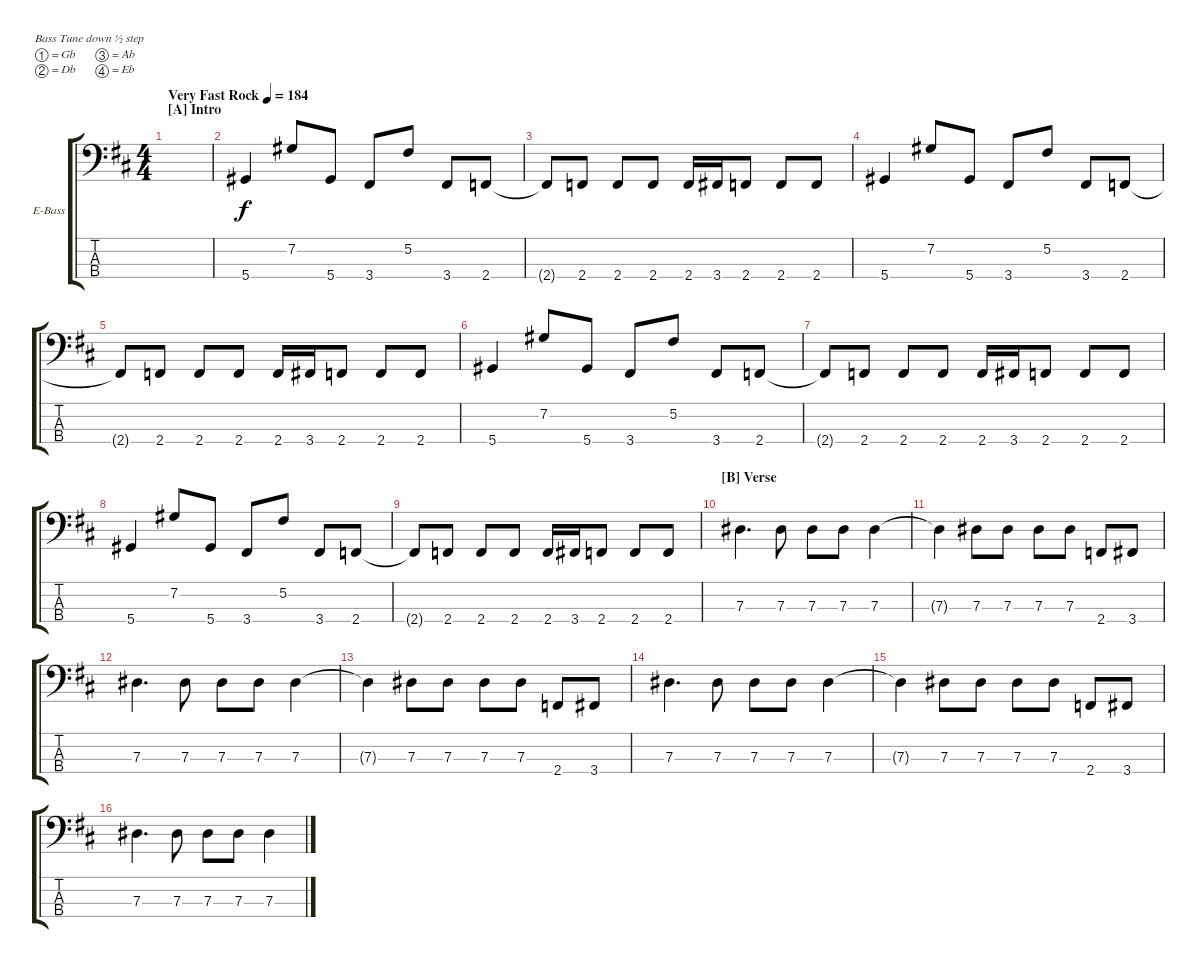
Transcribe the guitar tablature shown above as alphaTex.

\defaultSystemsLayout 4
\bracketExtendMode groupsimilarinstruments
\firstSystemTrackNameOrientation horizontal
\otherSystemsTrackNameOrientation horizontal
\track ("Bass" "E-Bass") {instrument electricbassfinger}
\staff {score tabs}
\tuning (Gb2 Db2 Ab1 Eb1)
\ts (4 4)
\section ("A" "Intro")
\tempo (184 "Very Fast Rock")
\clef f4
\ks d
|
5.4.4 7.2.8 5.4.8 3.4.8 5.2.8 3.4.8 2.4.8 |
2.4{t}.8 2.4.8 2.4.8 2.4.8 2.4.16 3.4.16 2.4.8 2.4.8 2.4.8 |
5.4.4 7.2.8 5.4.8 3.4.8 5.2.8 3.4.8 2.4.8 |
2.4{t}.8 2.4.8 2.4.8 2.4.8 2.4.16 3.4.16 2.4.8 2.4.8 2.4.8 |
5.4.4 7.2.8 5.4.8 3.4.8 5.2.8 3.4.8 2.4.8 |
2.4{t}.8 2.4.8 2.4.8 2.4.8 2.4.16 3.4.16 2.4.8 2.4.8 2.4.8 |
5.4.4 7.2.8 5.4.8 3.4.8 5.2.8 3.4.8 2.4.8 |
2.4{t}.8 2.4.8 2.4.8 2.4.8 2.4.16 3.4.16 2.4.8 2.4.8 2.4.8 |
\section ("B" "Verse")
7.3.4{d} 7.3.8 7.3.8 7.3.8 7.3.4 |
7.3{t}.4 7.3.8 7.3.8 7.3.8 7.3.8 2.4.8 3.4.8 |
7.3.4{d} 7.3.8 7.3.8 7.3.8 7.3.4 |
7.3{t}.4 7.3.8 7.3.8 7.3.8 7.3.8 2.4.8 3.4.8 |
7.3.4{d} 7.3.8 7.3.8 7.3.8 7.3.4 |
7.3{t}.4 7.3.8 7.3.8 7.3.8 7.3.8 2.4.8 3.4.8 |
7.3.4{d} 7.3.8 7.3.8 7.3.8 7.3.4
